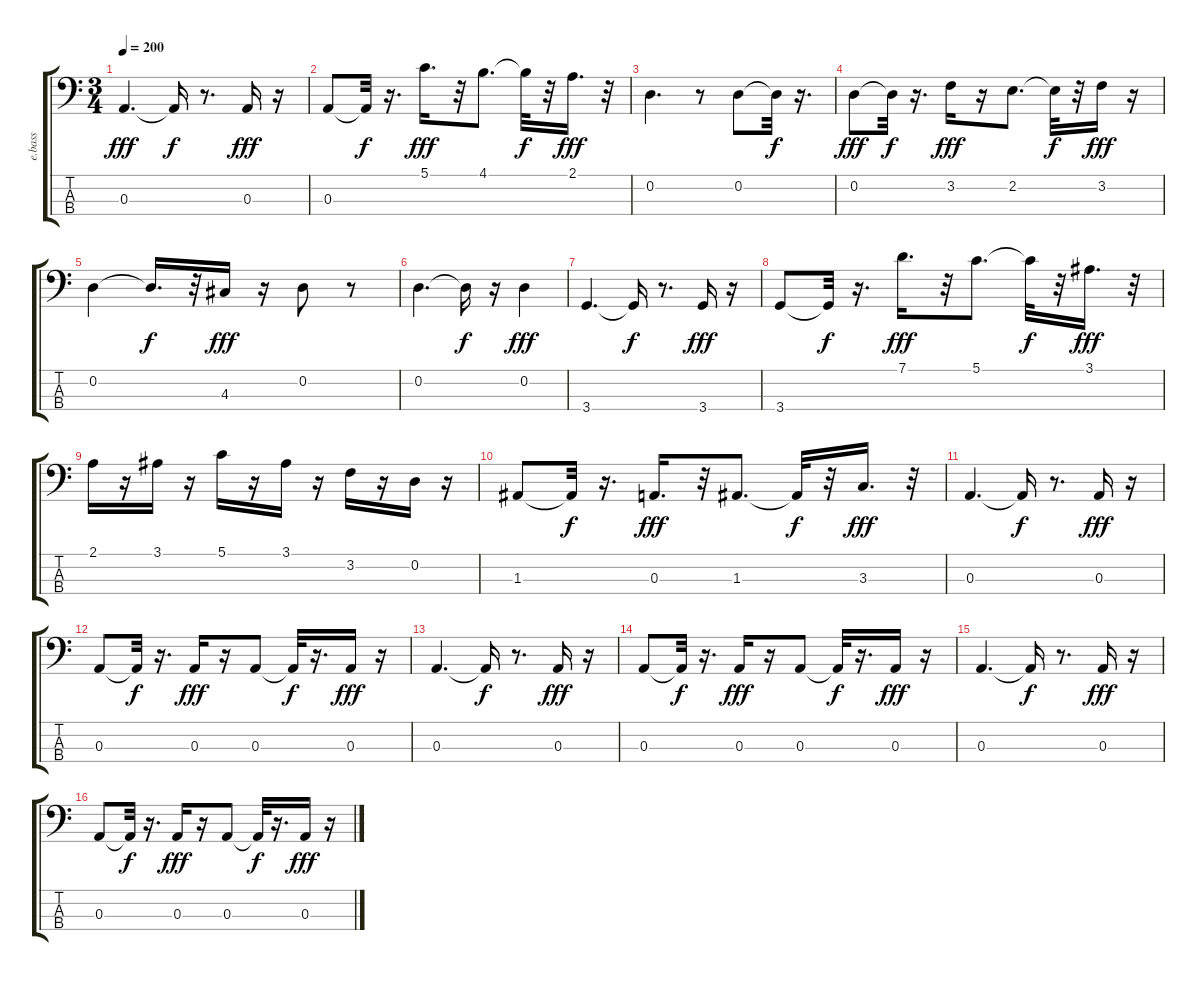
\track ("e.bass" "e.bass") {instrument fretlessbass}
\staff {score tabs}
\tuning (G2 D2 A1 E1) {hide}
\ts (3 4)
\tempo 200
\clef f4
\ks c
0.3.4{d dy fff} 0.3{t}.16{dy f} r.8{d} 0.3.16{dy fff} r.16 |
0.3.8 0.3{t}.32{dy f} r.16{d} 5.1.16{d dy fff} r.32 4.1.8{d} 4.1{t}.32{dy f} r.32 2.1.16{d dy fff} r.32 |
0.2.4{d} r.8 0.2.8 0.2{t}.32{dy f} r.16{d} |
0.2.8{dy fff} 0.2{t}.32{dy f} r.16{d} 3.2.16{dy fff} r.16 2.2.8{d} 2.2{t}.32{dy f} r.32 3.2.16{dy fff} r.16 |
0.2.4 0.2{t}.16{d dy f} r.32 4.3.16{dy fff} r.16 0.2.8 r.8 |
0.2.4{d} 0.2{t}.16{dy f} r.16 0.2.4{dy fff} |
3.4.4{d} 3.4{t}.16{dy f} r.8{d} 3.4.16{dy fff} r.16 |
3.4.8 3.4{t}.32{dy f} r.16{d} 7.1.16{d dy fff} r.32 5.1.8{d} 5.1{t}.32{dy f} r.32 3.1.16{d dy fff} r.32 |
2.1.16 r.16 3.1.16 r.16 5.1.16 r.16 3.1.16 r.16 3.2.16 r.16 0.2.16 r.16 |
1.3.8 1.3{t}.32{dy f} r.16{d} 0.3.16{d dy fff} r.32 1.3.8{d} 1.3{t}.32{dy f} r.32 3.3.16{d dy fff} r.32 |
0.3.4{d} 0.3{t}.16{dy f} r.8{d} 0.3.16{dy fff} r.16 |
0.3.8 0.3{t}.32{dy f} r.16{d} 0.3.16{dy fff} r.16 0.3.8 0.3{t}.32{dy f} r.16{d} 0.3.16{dy fff} r.16 |
0.3.4{d} 0.3{t}.16{dy f} r.8{d} 0.3.16{dy fff} r.16 |
0.3.8 0.3{t}.32{dy f} r.16{d} 0.3.16{dy fff} r.16 0.3.8 0.3{t}.32{dy f} r.16{d} 0.3.16{dy fff} r.16 |
0.3.4{d} 0.3{t}.16{dy f} r.8{d} 0.3.16{dy fff} r.16 |
0.3.8 0.3{t}.32{dy f} r.16{d} 0.3.16{dy fff} r.16 0.3.8 0.3{t}.32{dy f} r.16{d} 0.3.16{dy fff} r.16
